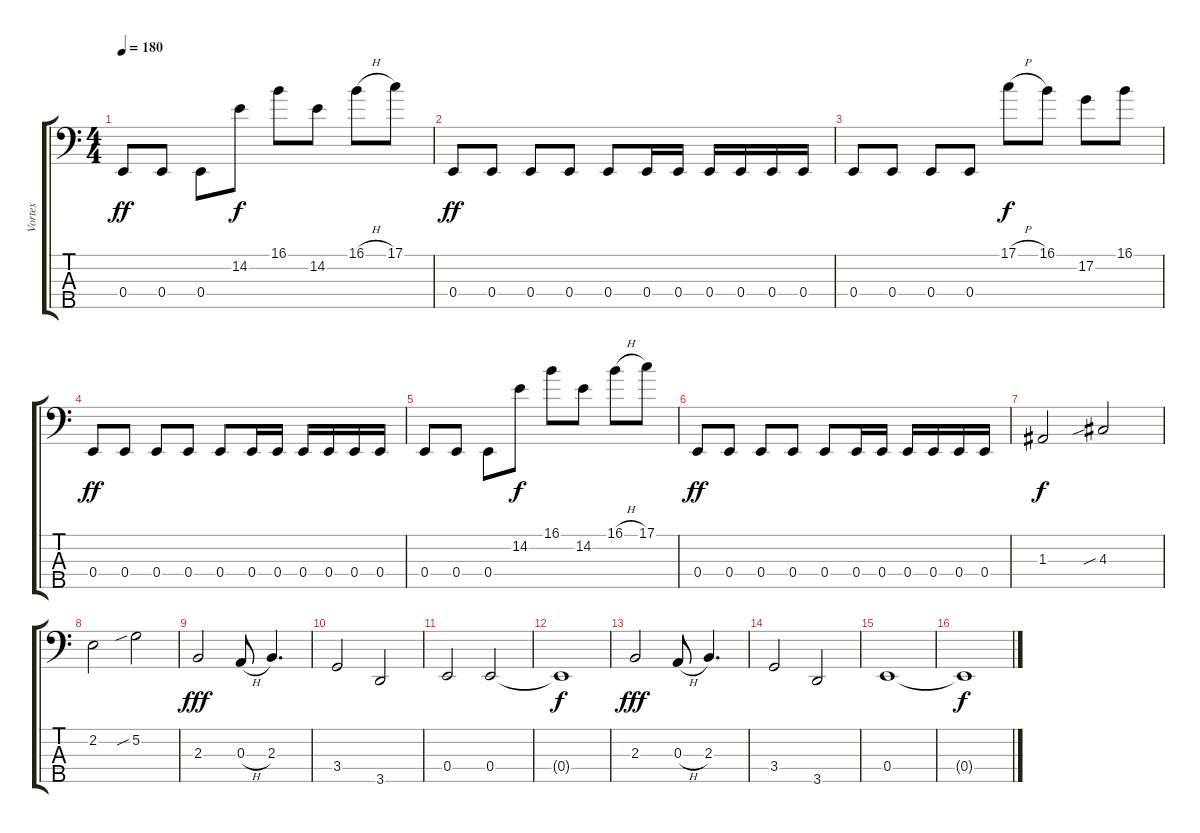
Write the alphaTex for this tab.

\track ("Vortex" "Vortex") {instrument electricbassfinger}
\staff {score tabs}
\tuning (G2 D2 A1 E1 B0) {hide}
\ts (4 4)
\tempo 180
\clef f4
\ks c
0.4.8{dy ff} 0.4.8 0.4.8 14.2.8{dy f volume 8} 16.1.8 14.2.8 16.1{h}.8 17.1.8 |
0.4.8{dy ff volume 14} 0.4.8 0.4.8 0.4.8 0.4.8 0.4.16 0.4.16 0.4.16 0.4.16 0.4.16 0.4.16 |
0.4.8 0.4.8 0.4.8 0.4.8 17.1{h}.8{dy f volume 8} 16.1.8 17.2.8 16.1.8 |
0.4.8{dy ff volume 14} 0.4.8 0.4.8 0.4.8 0.4.8 0.4.16 0.4.16 0.4.16 0.4.16 0.4.16 0.4.16 |
0.4.8 0.4.8 0.4.8 14.2.8{dy f volume 8} 16.1.8 14.2.8 16.1{h}.8 17.1.8 |
0.4.8{dy ff volume 14} 0.4.8 0.4.8 0.4.8 0.4.8 0.4.16 0.4.16 0.4.16 0.4.16 0.4.16 0.4.16 |
1.3.2{dy f} 4.3{sib}.2 |
2.2.2 5.2{sib}.2 |
2.3.2{dy fff volume 10} 0.3{h}.8 2.3.4{d} |
3.4.2 3.5.2 |
0.4.2 0.4.2 |
0.4{t}.1{dy f} |
2.3.2{dy fff volume 10} 0.3{h}.8 2.3.4{d} |
3.4.2 3.5.2 |
0.4.1 |
0.4{t}.1{dy f}
